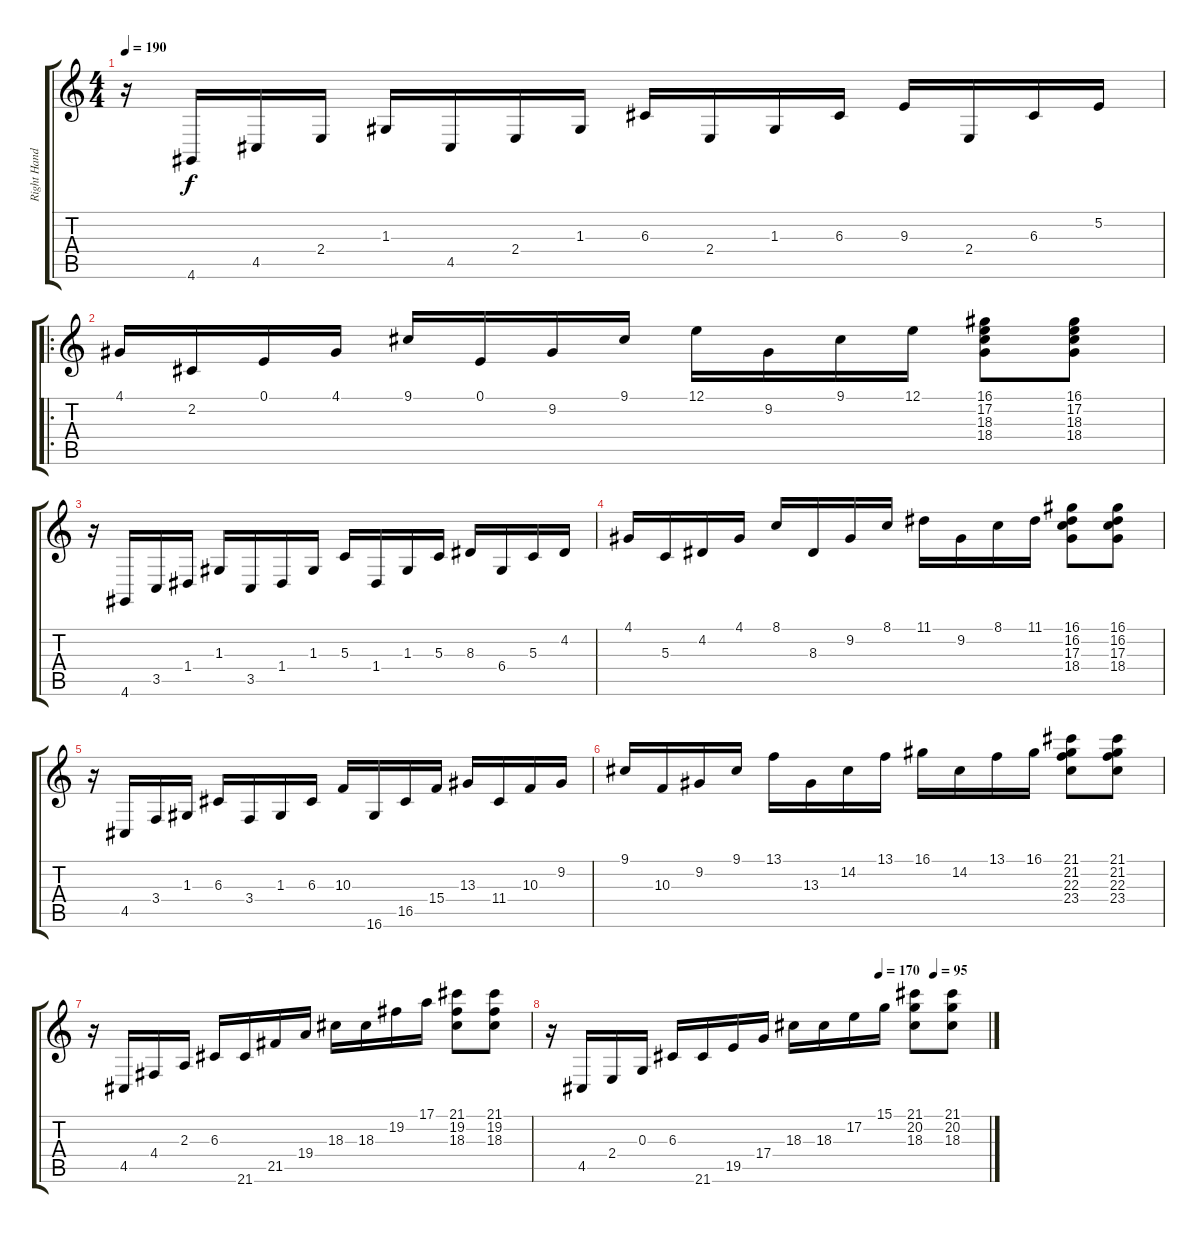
\track ("Right Hand" "Right Hand") {instrument acousticgrandpiano}
\staff {score tabs}
\tuning (E4 B3 G3 D3 A2 E2) {hide}
\ts (4 4)
\tempo 190
\clef g2
\ks c
r.16{dy f instrument acousticgrandpiano} 4.6.16 4.5.16 2.4.16 1.3.16 4.5.16 2.4.16 1.3.16 6.3.16 2.4.16 1.3.16 6.3.16 9.3.16 2.4.16 6.3.16 5.2.16 |
\ro
4.1.16 2.2.16 0.1.16 4.1.16 9.1.16 0.1.16 9.2.16 9.1.16 12.1.16 9.2.16 9.1.16 12.1.16 (16.1 17.2 18.3 18.4).8 (16.1 17.2 18.3 18.4).8 |
r.16 4.6.16 3.5.16 1.4.16 1.3.16 3.5.16 1.4.16 1.3.16 5.3.16 1.4.16 1.3.16 5.3.16 8.3.16 6.4.16 5.3.16 4.2.16 |
4.1.16 5.3.16 4.2.16 4.1.16 8.1.16 8.3.16 9.2.16 8.1.16 11.1.16 9.2.16 8.1.16 11.1.16 (16.1 16.2 17.3 18.4).8 (16.1 16.2 17.3 18.4).8 |
r.16 4.5.16 3.4.16 1.3.16 6.3.16 3.4.16 1.3.16 6.3.16 10.3.16 16.6.16 16.5.16 15.4.16 13.3.16 11.4.16 10.3.16 9.2.16 |
9.1.16 10.3.16 9.2.16 9.1.16 13.1.16 13.3.16 14.2.16 13.1.16 16.1.16 14.2.16 13.1.16 16.1.16 (21.1 21.2 22.3 23.4).8 (21.1 21.2 22.3 23.4).8 |
r.16 4.5.16 4.4.16 2.3.16 6.3.16 21.6.16 21.5.16 19.4.16 18.3.16 18.3.16 19.2.16 17.1.16 (21.1 19.2 18.3).8 (21.1 19.2 18.3).8 |
\tempo (170 0.75)
\tempo (95 0.875)
r.16 4.5.16 2.4.16 0.3.16 6.3.16 21.6.16 19.5.16 17.4.16 18.3.16 18.3.16 17.2.16 15.1.16 (21.1 20.2 18.3).8 (21.1 20.2 18.3).8
